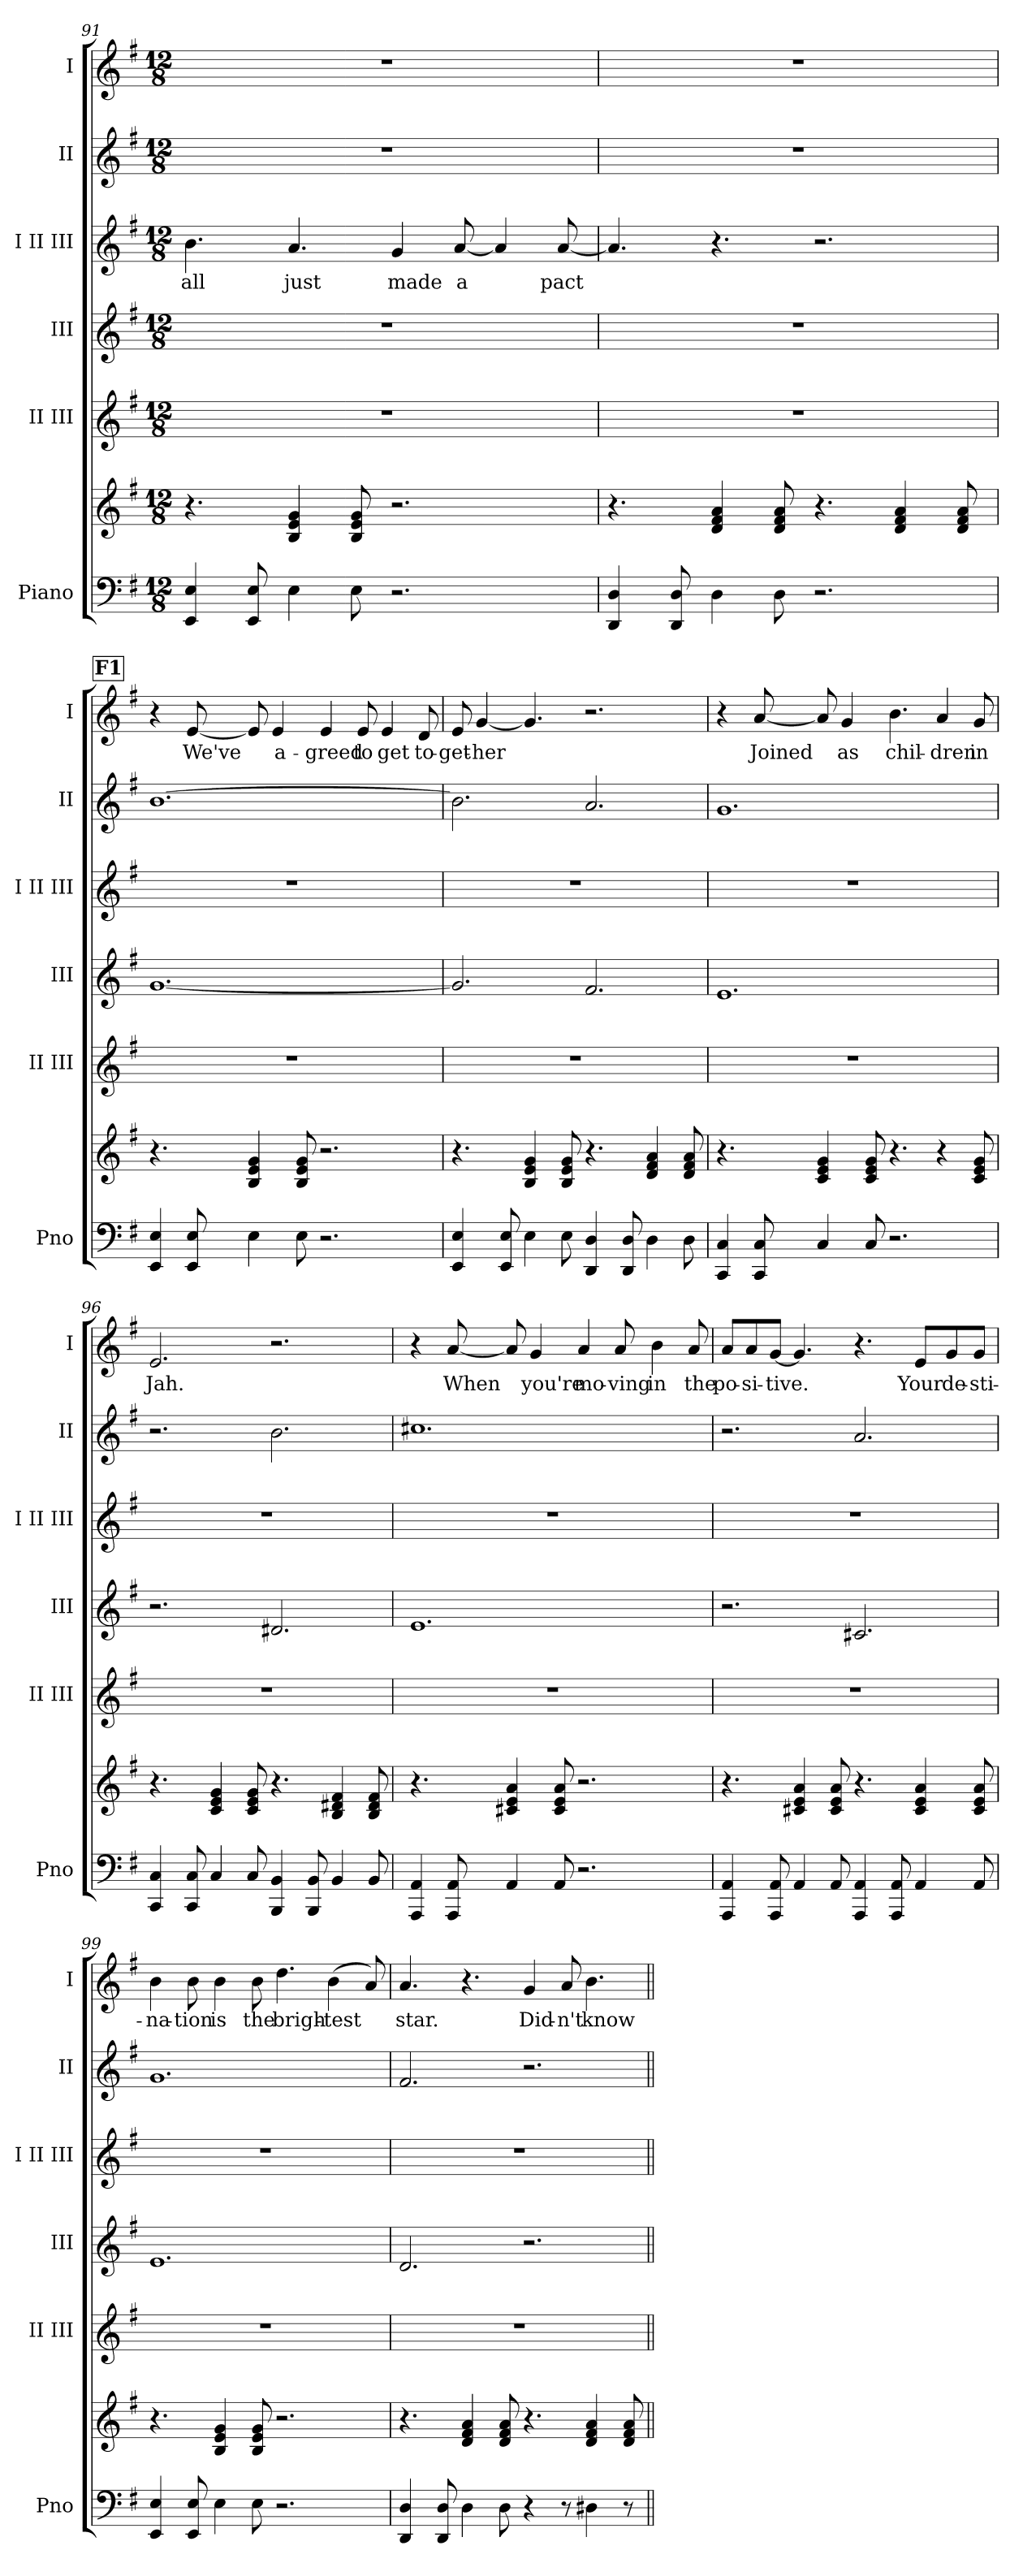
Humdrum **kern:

**kern	**kern	**kern	**kern	**kern	**text	**kern	**kern	**text
*part6	*part6	*part5	*part4	*part3	*part3	*part2	*part1	*part1
*staff7	*staff6	*staff5	*staff4	*staff3	*staff3	*staff2	*staff1	*staff1
*I"Piano	*	*I"II III	*I"III	*I"I II III	*	*I"II	*I"I	*
*I'Pno	*	*I'II III	*I'III	*I'I II III	*	*I'II	*I'I	*
!!LO:LB:g=z
*clefF4	*clefG2	*clefG2	*clefG2	*clefG2	*	*clefG2	*clefG2	*
*k[f#]	*k[f#]	*k[f#]	*k[f#]	*k[f#]	*	*k[f#]	*k[f#]	*
*M12/8	*M12/8	*M12/8	*M12/8	*M12/8	*	*M12/8	*M12/8	*
=91	=91	=91	=91	=91	=91	=91	=91	=91
!	!	!	!	!	!LO:LY:b	!	!	!
4EE/ 4E/	4.r	1.r	1.r	4.b\	all	1.r	1.r	.
8EE/ 8E/	.	.	.	.	.	.	.	.
!	!	!	!	!	!LO:LY:b	!	!	!
4E\	4B/ 4e/ 4g/	.	.	4.a/	just	.	.	.
8E\	8B/ 8e/ 8g/	.	.	.	.	.	.	.
!	!	!	!	!	!LO:LY:b	!	!	!
2.r	2.r	.	.	4g/	made	.	.	.
!	!	!	!	!	!LO:LY:b	!	!	!
.	.	.	.	[8a/	a	.	.	.
.	.	.	.	4a/]	.	.	.	.
!	!	!	!	!	!LO:LY:b	!	!	!
.	.	.	.	[8a/	pact	.	.	.
=92	=92	=92	=92	=92	=92	=92	=92	=92
4DD/ 4D/	4.r	1.r	1.r	4.a/]	.	1.r	1.r	.
8DD/ 8D/	.	.	.	.	.	.	.	.
4D\	4d/ 4f#/ 4a/	.	.	4.r	.	.	.	.
8D\	8d/ 8f#/ 8a/	.	.	.	.	.	.	.
2.r	4.r	.	.	2.r	.	.	.	.
.	4d/ 4f#/ 4a/	.	.	.	.	.	.	.
.	8d/ 8f#/ 8a/	.	.	.	.	.	.	.
!!LO:LB:g=z
!!LO:REH:place=s1:a:B:cj:fs=14:t=F1
=93	=93	=93	=93	=93	=93	=93	=93	=93
4EE/ 4E/	4.r	1.r	[1.g	1.r	.	[1.b	4r	.
!	!	!	!	!	!	!	!	!LO:LY:b
8EE/ 8E/	.	.	.	.	.	.	[8e/	We've
4E\	4B/ 4e/ 4g/	.	.	.	.	.	8e/]	.
!	!	!	!	!	!	!	!	!LO:LY:b
.	.	.	.	.	.	.	4e/	a-
8E\	8B/ 8e/ 8g/	.	.	.	.	.	.	.
!	!	!	!	!	!	!	!	!LO:LY:b
2.r	2.r	.	.	.	.	.	4e/	-greed
!	!	!	!	!	!	!	!	!LO:LY:b
.	.	.	.	.	.	.	8e/	to
!	!	!	!	!	!	!	!	!LO:LY:b
.	.	.	.	.	.	.	4e/	get
!	!	!	!	!	!	!	!	!LO:LY:b
.	.	.	.	.	.	.	8d/	to-
=94	=94	=94	=94	=94	=94	=94	=94	=94
!	!	!	!	!	!	!	!	!LO:LY:b
4EE/ 4E/	4.r	1.r	2.g/]	1.r	.	2.b\]	8e/	-get-
!	!	!	!	!	!	!	!	!LO:LY:b
.	.	.	.	.	.	.	[4g/	-her
8EE/ 8E/	.	.	.	.	.	.	.	.
4E\	4B/ 4e/ 4g/	.	.	.	.	.	4.g/]	.
8E\	8B/ 8e/ 8g/	.	.	.	.	.	.	.
4DD/ 4D/	4.r	.	2.f#/	.	.	2.a/	2.r	.
8DD/ 8D/	.	.	.	.	.	.	.	.
4D\	4d/ 4f#/ 4a/	.	.	.	.	.	.	.
8D\	8d/ 8f#/ 8a/	.	.	.	.	.	.	.
=95	=95	=95	=95	=95	=95	=95	=95	=95
4CC/ 4C/	4.r	1.r	1.e	1.r	.	1.g	4r	.
!	!	!	!	!	!	!	!	!LO:LY:b
8CC/ 8C/	.	.	.	.	.	.	[8a/	Joined
4C/	4c/ 4e/ 4g/	.	.	.	.	.	8a/]	.
!	!	!	!	!	!	!	!	!LO:LY:b
.	.	.	.	.	.	.	4g/	as
8C/	8c/ 8e/ 8g/	.	.	.	.	.	.	.
!	!	!	!	!	!	!	!	!LO:LY:b
2.r	4.r	.	.	.	.	.	4.b\	chil-
!	!	!	!	!	!	!	!	!LO:LY:b
.	4r	.	.	.	.	.	4a/	-dren
!	!	!	!	!	!	!	!	!LO:LY:b
.	8c/ 8e/ 8g/	.	.	.	.	.	8g/	in
!!LO:PB:g=z
=96	=96	=96	=96	=96	=96	=96	=96	=96
!	!	!	!	!	!	!	!	!LO:LY:b
4CC/ 4C/	4.r	1.r	2.r	1.r	.	2.r	2.e/	Jah.
8CC/ 8C/	.	.	.	.	.	.	.	.
4C/	4c/ 4e/ 4g/	.	.	.	.	.	.	.
8C/	8c/ 8e/ 8g/	.	.	.	.	.	.	.
4BBB/ 4BB/	4.r	.	2.d#X/	.	.	2.b\	2.r	.
8BBB/ 8BB/	.	.	.	.	.	.	.	.
4BB/	4B/ 4d#X/ 4f#/	.	.	.	.	.	.	.
8BB/	8B/ 8d#/ 8f#/	.	.	.	.	.	.	.
=97	=97	=97	=97	=97	=97	=97	=97	=97
4AAA/ 4AA/	4.r	1.r	1.e	1.r	.	1.cc#X	4r	.
!	!	!	!	!	!	!	!	!LO:LY:b
8AAA/ 8AA/	.	.	.	.	.	.	[8a/	When
4AA/	4c#X/ 4e/ 4a/	.	.	.	.	.	8a/]	.
!	!	!	!	!	!	!	!	!LO:LY:b
.	.	.	.	.	.	.	4g/	you're
8AA/	8c#/ 8e/ 8a/	.	.	.	.	.	.	.
!	!	!	!	!	!	!	!	!LO:LY:b
2.r	2.r	.	.	.	.	.	4a/	mo-
!	!	!	!	!	!	!	!	!LO:LY:b
.	.	.	.	.	.	.	8a/	-ving
!	!	!	!	!	!	!	!	!LO:LY:b
.	.	.	.	.	.	.	4b\	in
!	!	!	!	!	!	!	!	!LO:LY:b
.	.	.	.	.	.	.	8a/	the
=98	=98	=98	=98	=98	=98	=98	=98	=98
!	!	!	!	!	!	!	!	!LO:LY:b
4AAA/ 4AA/	4.r	1.r	2.r	1.r	.	2.r	8a/L	po-
!	!	!	!	!	!	!	!	!LO:LY:b
.	.	.	.	.	.	.	8a/	-si-
!	!	!	!	!	!	!	!	!LO:LY:b
8AAA/ 8AA/	.	.	.	.	.	.	[8g/J	-tive.
4AA/	4c#X/ 4e/ 4a/	.	.	.	.	.	4.g/]	.
8AA/	8c#/ 8e/ 8a/	.	.	.	.	.	.	.
4AAA/ 4AA/	4.r	.	2.c#X/	.	.	2.a/	4.r	.
8AAA/ 8AA/	.	.	.	.	.	.	.	.
!	!	!	!	!	!	!	!	!LO:LY:b
4AA/	4c#/ 4e/ 4a/	.	.	.	.	.	8e/L	Your
!	!	!	!	!	!	!	!	!LO:LY:b
.	.	.	.	.	.	.	8g/	de-
!	!	!	!	!	!	!	!	!LO:LY:b
8AA/	8c#/ 8e/ 8a/	.	.	.	.	.	8g/J	-sti-
!!LO:LB:g=z
=99	=99	=99	=99	=99	=99	=99	=99	=99
!	!	!	!	!	!	!	!	!LO:LY:b
4EE/ 4E/	4.r	1.r	1.e	1.r	.	1.g	4b\	-na-
!	!	!	!	!	!	!	!	!LO:LY:b
8EE/ 8E/	.	.	.	.	.	.	8b\	-tion
!	!	!	!	!	!	!	!	!LO:LY:b
4E\	4B/ 4e/ 4g/	.	.	.	.	.	4b\	is
!	!	!	!	!	!	!	!	!LO:LY:b
8E\	8B/ 8e/ 8g/	.	.	.	.	.	8b\	the
!	!	!	!	!	!	!	!	!LO:LY:b
2.r	2.r	.	.	.	.	.	4.dd\	brigh-
!	!	!	!	!	!	!	!	!LO:LY:b
.	.	.	.	.	.	.	(4b\	-test
.	.	.	.	.	.	.	8a/)	.
=100	=100	=100	=100	=100	=100	=100	=100	=100
!	!	!	!	!	!	!	!	!LO:LY:b
4DD/ 4D/	4.r	1.r	2.d/	1.r	.	2.f#/	4.a/	star.
8DD/ 8D/	.	.	.	.	.	.	.	.
4D\	4d/ 4f#/ 4a/	.	.	.	.	.	4.r	.
8D\	8d/ 8f#/ 8a/	.	.	.	.	.	.	.
!	!	!	!	!	!	!	!	!LO:LY:b
4r	4.r	.	2.r	.	.	2.r	4g/	Did-
!	!	!	!	!	!	!	!	!LO:LY:b
8r	.	.	.	.	.	.	8a/	-n't
!	!	!	!	!	!	!	!	!LO:LY:b
4D#X\	4d/ 4f#/ 4a/	.	.	.	.	.	4.b\	know
8r	8d/ 8f#/ 8a/	.	.	.	.	.	.	.
=||	=||	=||	=||	=||	=||	=||	=||	=||
*-	*-	*-	*-	*-	*-	*-	*-	*-
